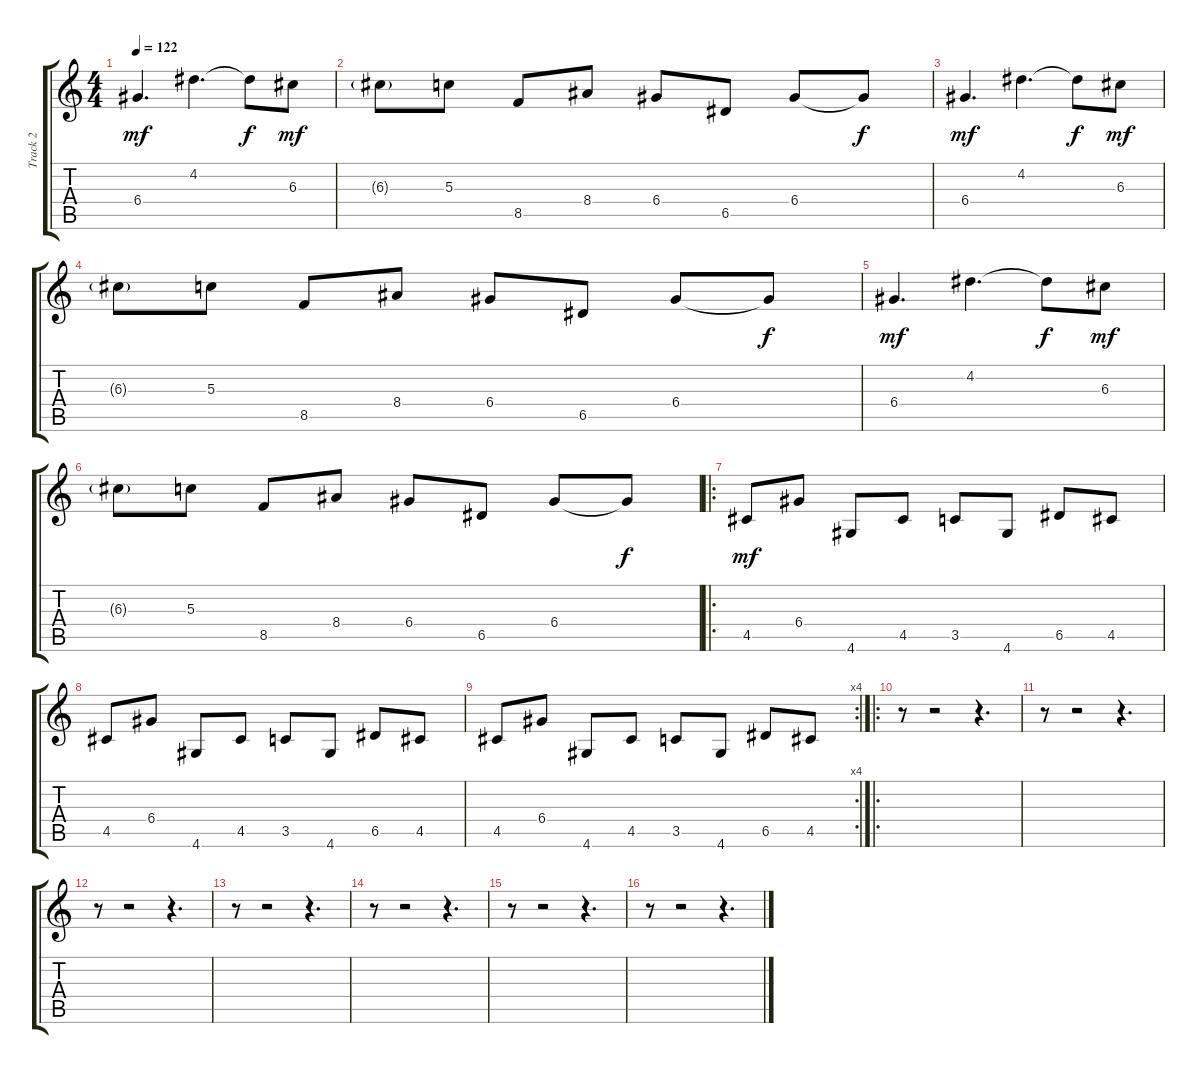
\track ("Track 2" "Track 2") {instrument acousticguitarsteel}
\staff {score tabs}
\tuning (E4 B3 G3 D3 A2 E2) {hide}
\ts (4 4)
\tempo 122
\clef g2
\ks c
6.4.4{d dy mf} 4.2.4{d} 4.2{t}.8{dy f} 6.3.8{dy mf} |
6.3{g}.8 5.3.8 8.5.8 8.4.8 6.4.8 6.5.8 6.4.8 6.4{t}.8{dy f} |
6.4.4{d dy mf} 4.2.4{d} 4.2{t}.8{dy f} 6.3.8{dy mf} |
6.3{g}.8 5.3.8 8.5.8 8.4.8 6.4.8 6.5.8 6.4.8 6.4{t}.8{dy f} |
6.4.4{d dy mf} 4.2.4{d} 4.2{t}.8{dy f} 6.3.8{dy mf} |
6.3{g}.8 5.3.8 8.5.8 8.4.8 6.4.8 6.5.8 6.4.8 6.4{t}.8{dy f} |
\ro
4.5.8{dy mf} 6.4.8 4.6.8 4.5.8 3.5.8 4.6.8 6.5.8 4.5.8 |
4.5.8 6.4.8 4.6.8 4.5.8 3.5.8 4.6.8 6.5.8 4.5.8 |
\rc 4
4.5.8 6.4.8 4.6.8 4.5.8 3.5.8 4.6.8 6.5.8 4.5.8 |
\ro
r.8 r.2 r.4{d} |
r.8 r.2 r.4{d} |
r.8 r.2 r.4{d} |
r.8 r.2 r.4{d} |
r.8 r.2 r.4{d} |
r.8 r.2 r.4{d} |
r.8 r.2 r.4{d}
